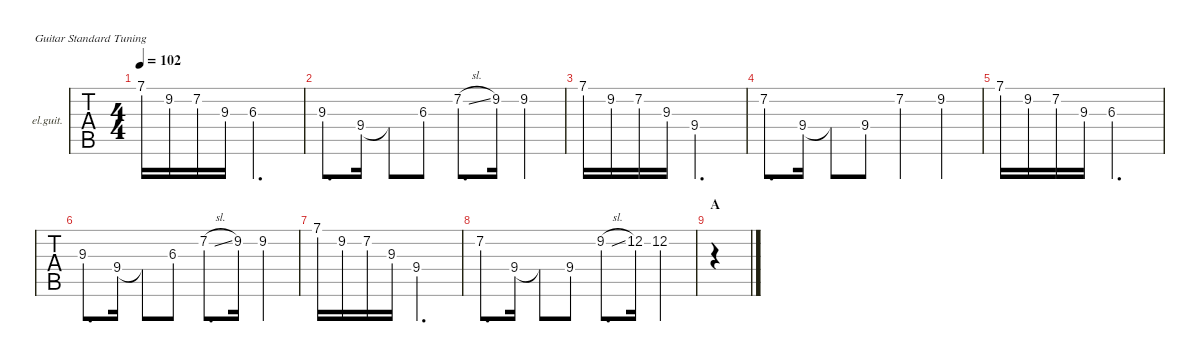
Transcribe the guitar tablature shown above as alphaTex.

\defaultSystemsLayout 4
\hideDynamics
\bracketExtendMode nobrackets
\firstSystemTrackNameOrientation horizontal
\otherSystemsTrackNameOrientation horizontal
\track ("" "el.guit.") {defaultSystemsLayout 4 instrument electricguitarclean}
\staff {tabs}
\tuning (E4 B3 G3 D3 A2 E2)
\ts (4 4)
\tempo 102
\clef g2
\scale
1.09111
\ks e
7.1{acc forcenatural}.16{dy mp beam Down} 9.2{acc #}.16{beam Down} 7.2{acc #}.16{beam Down} 9.3{acc forcenatural}.16{beam Down} 6.3{acc #}.2{d beam Down} |
\scale
0.969632 9.3{acc forcenatural}.8{d beam Down} 9.4{acc forcenatural}.16{beam Down} 9.4{t acc forcenatural}.8{beam Down} 6.3{acc #}.8{beam Down} 7.2{sl acc #}.8{d beam Down} 9.2{acc #}.16{beam Down} 9.2{acc #}.4{beam Down} |
\scale
0.969632 7.1{acc forcenatural}.16{beam Down} 9.2{acc #}.16{beam Down} 7.2{acc #}.16{beam Down} 9.3{acc forcenatural}.16{beam Down} 9.4{acc forcenatural}.2{d beam Down} |
\scale
0.969632 7.2{acc #}.8{d beam Down} 9.4{acc forcenatural}.16{beam Down} 9.4{t acc forcenatural}.8{beam Up} 9.4{acc forcenatural}.8{beam Up} 7.2{acc #}.4{beam Down} 9.2{acc #}.4{beam Down} |
\scale
1.08668 7.1{acc forcenatural}.16{beam Down} 9.2{acc #}.16{beam Down} 7.2{acc #}.16{beam Down} 9.3{acc forcenatural}.16{beam Down} 6.3{acc #}.2{d beam Down} |
\scale
0.96521 9.3{acc forcenatural}.8{d beam Down} 9.4{acc forcenatural}.16{beam Down} 9.4{t acc forcenatural}.8{beam Down} 6.3{acc #}.8{beam Down} 7.2{sl acc #}.8{d beam Down} 9.2{acc #}.16{beam Down} 9.2{acc #}.4{beam Down} |
\scale
0.96521 7.1{acc forcenatural}.16{beam Down} 9.2{acc #}.16{beam Down} 7.2{acc #}.16{beam Down} 9.3{acc forcenatural}.16{beam Down} 9.4{acc forcenatural}.2{d beam Down} |
\scale
0.982895 7.2{acc #}.8{d beam Down} 9.4{acc forcenatural}.16{beam Down} 9.4{t acc forcenatural}.8{beam Up} 9.4{acc forcenatural}.8{beam Up} 9.2{sl acc #}.8{d beam Down} 12.2{acc forcenatural}.16{beam Down} 12.2{acc forcenatural}.4{beam Down} |
\section ("" "A")
\scale
1.09111 |
\scale
0.969632 |
\scale
0.969632 |
\scale
0.969632 |
\scale
1.08668 |
\scale
0.96521 |
\scale
0.96521 |
\scale
0.982895
